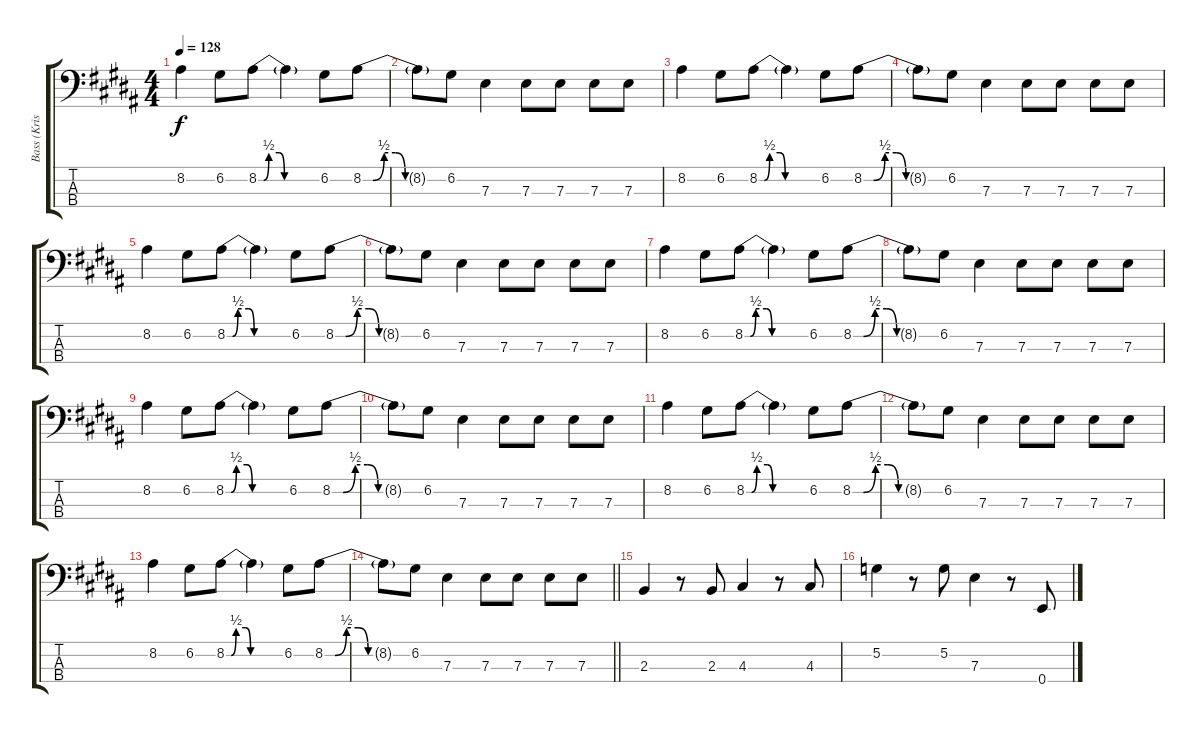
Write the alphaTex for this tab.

\track ("Bass (Krist)" "Bass (Kris") {instrument electricbassfinger}
\staff {score tabs}
\tuning (G2 D2 A1 E1) {hide}
\ts (4 4)
\tempo 128
\clef f4
\ks b
8.2.4{dy f} 6.2.8 8.2{be (custom 0 0 5 0 10 2 20 2 25 0 60 0)}.8 8.2{t}.4 6.2.8 8.2{be (custom 0 0 7 0 15 2 23 2 30 0 60 0)}.8 |
8.2{t}.8 6.2.8 7.3.4 7.3.8 7.3.8 7.3.8 7.3.8 |
8.2.4 6.2.8 8.2{be (custom 0 0 5 0 10 2 20 2 25 0 60 0)}.8 8.2{t}.4 6.2.8 8.2{be (custom 0 0 7 0 15 2 23 2 30 0 60 0)}.8 |
8.2{t}.8 6.2.8 7.3.4 7.3.8 7.3.8 7.3.8 7.3.8 |
8.2.4 6.2.8 8.2{be (custom 0 0 5 0 10 2 20 2 25 0 60 0)}.8 8.2{t}.4 6.2.8 8.2{be (custom 0 0 7 0 15 2 23 2 30 0 60 0)}.8 |
8.2{t}.8 6.2.8 7.3.4 7.3.8 7.3.8 7.3.8 7.3.8 |
8.2.4 6.2.8 8.2{be (custom 0 0 5 0 10 2 20 2 25 0 60 0)}.8 8.2{t}.4 6.2.8 8.2{be (custom 0 0 7 0 15 2 23 2 30 0 60 0)}.8 |
8.2{t}.8 6.2.8 7.3.4 7.3.8 7.3.8 7.3.8 7.3.8 |
8.2.4 6.2.8 8.2{be (custom 0 0 5 0 10 2 20 2 25 0 60 0)}.8 8.2{t}.4 6.2.8 8.2{be (custom 0 0 7 0 15 2 23 2 30 0 60 0)}.8 |
8.2{t}.8 6.2.8 7.3.4 7.3.8 7.3.8 7.3.8 7.3.8 |
8.2.4 6.2.8 8.2{be (custom 0 0 5 0 10 2 20 2 25 0 60 0)}.8 8.2{t}.4 6.2.8 8.2{be (custom 0 0 7 0 15 2 23 2 30 0 60 0)}.8 |
8.2{t}.8 6.2.8 7.3.4 7.3.8 7.3.8 7.3.8 7.3.8 |
8.2.4 6.2.8 8.2{be (custom 0 0 5 0 10 2 20 2 25 0 60 0)}.8 8.2{t}.4 6.2.8 8.2{be (custom 0 0 7 0 15 2 23 2 30 0 60 0)}.8 |
\barLineRight lightlight
8.2{t}.8 6.2.8 7.3.4 7.3.8 7.3.8 7.3.8 7.3.8 |
\section ("" "")
2.3.4{instrument electricbassfinger} r.8 2.3.8 4.3.4 r.8 4.3.8 |
5.2.4 r.8 5.2.8 7.3.4 r.8 0.4.8
